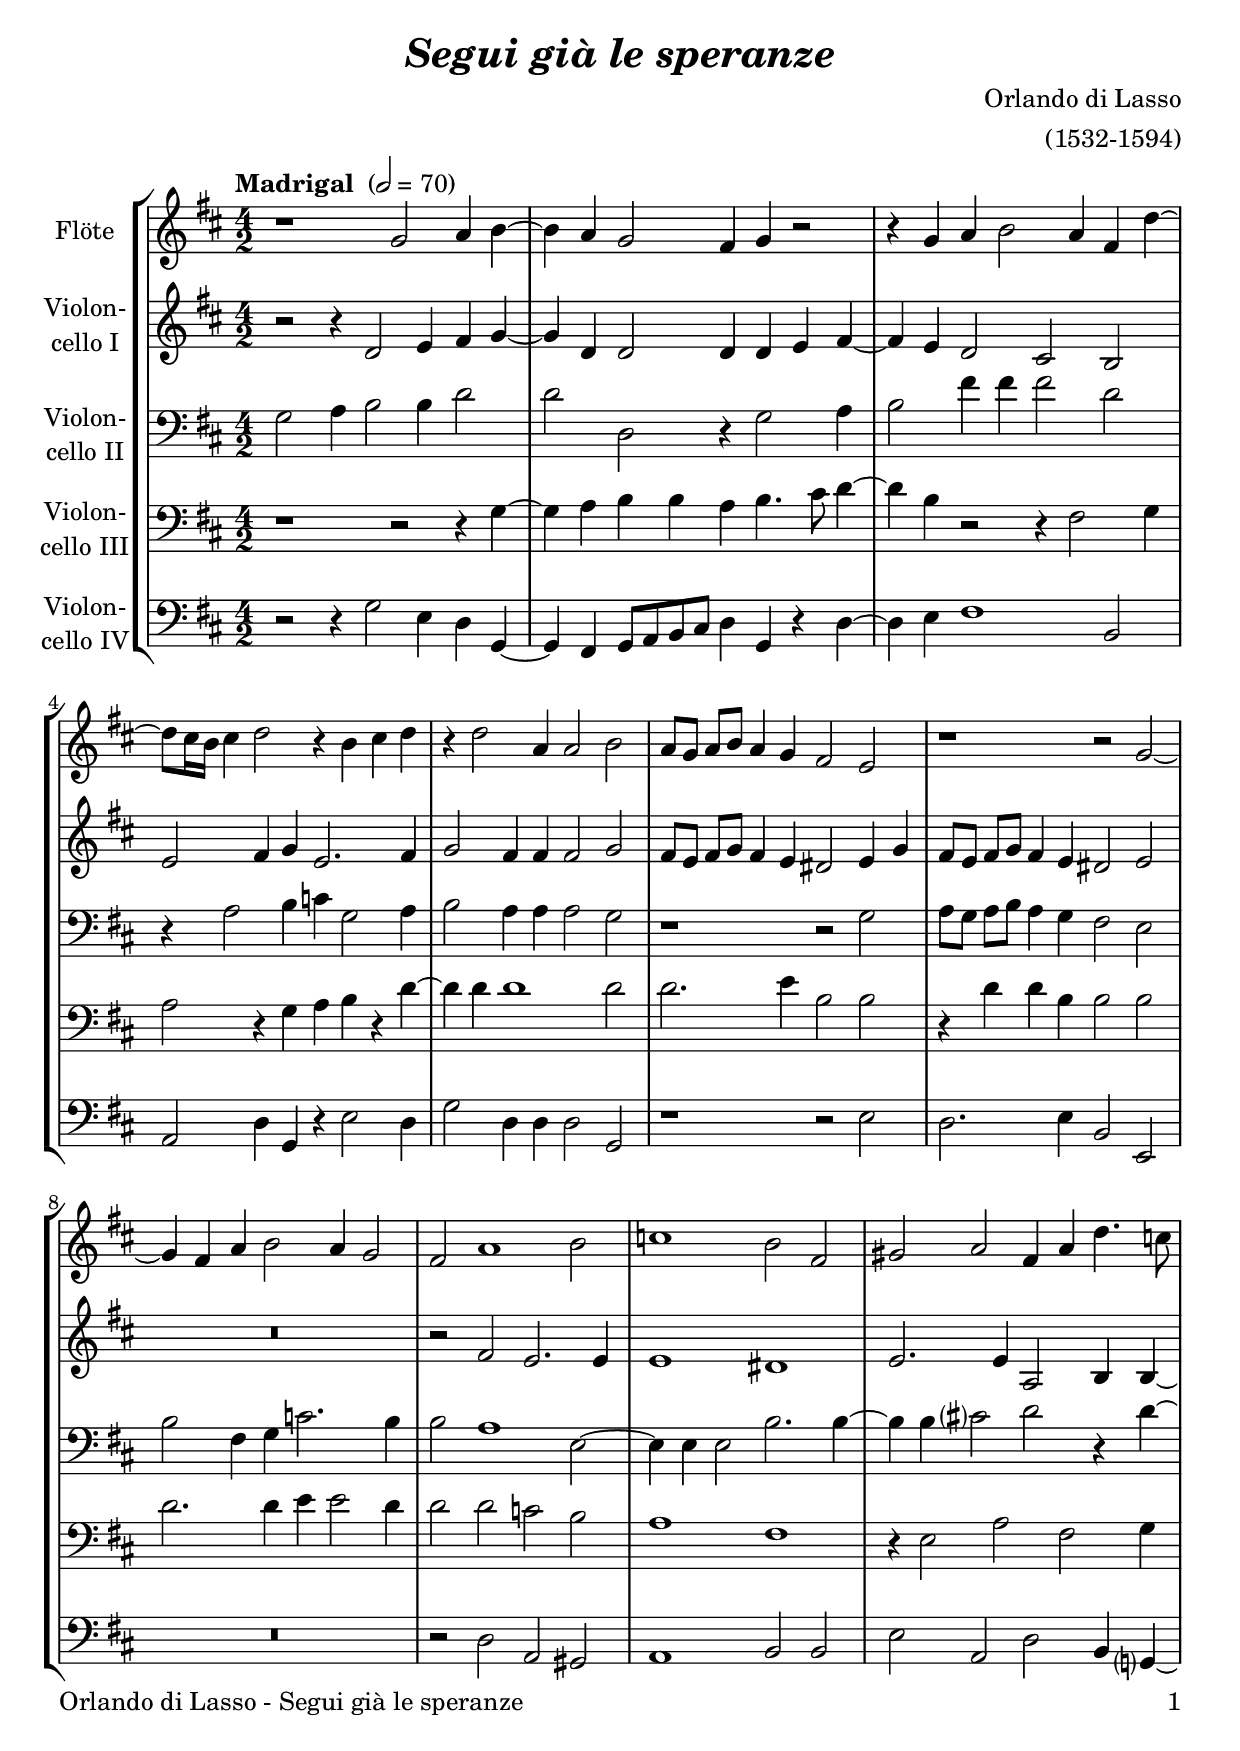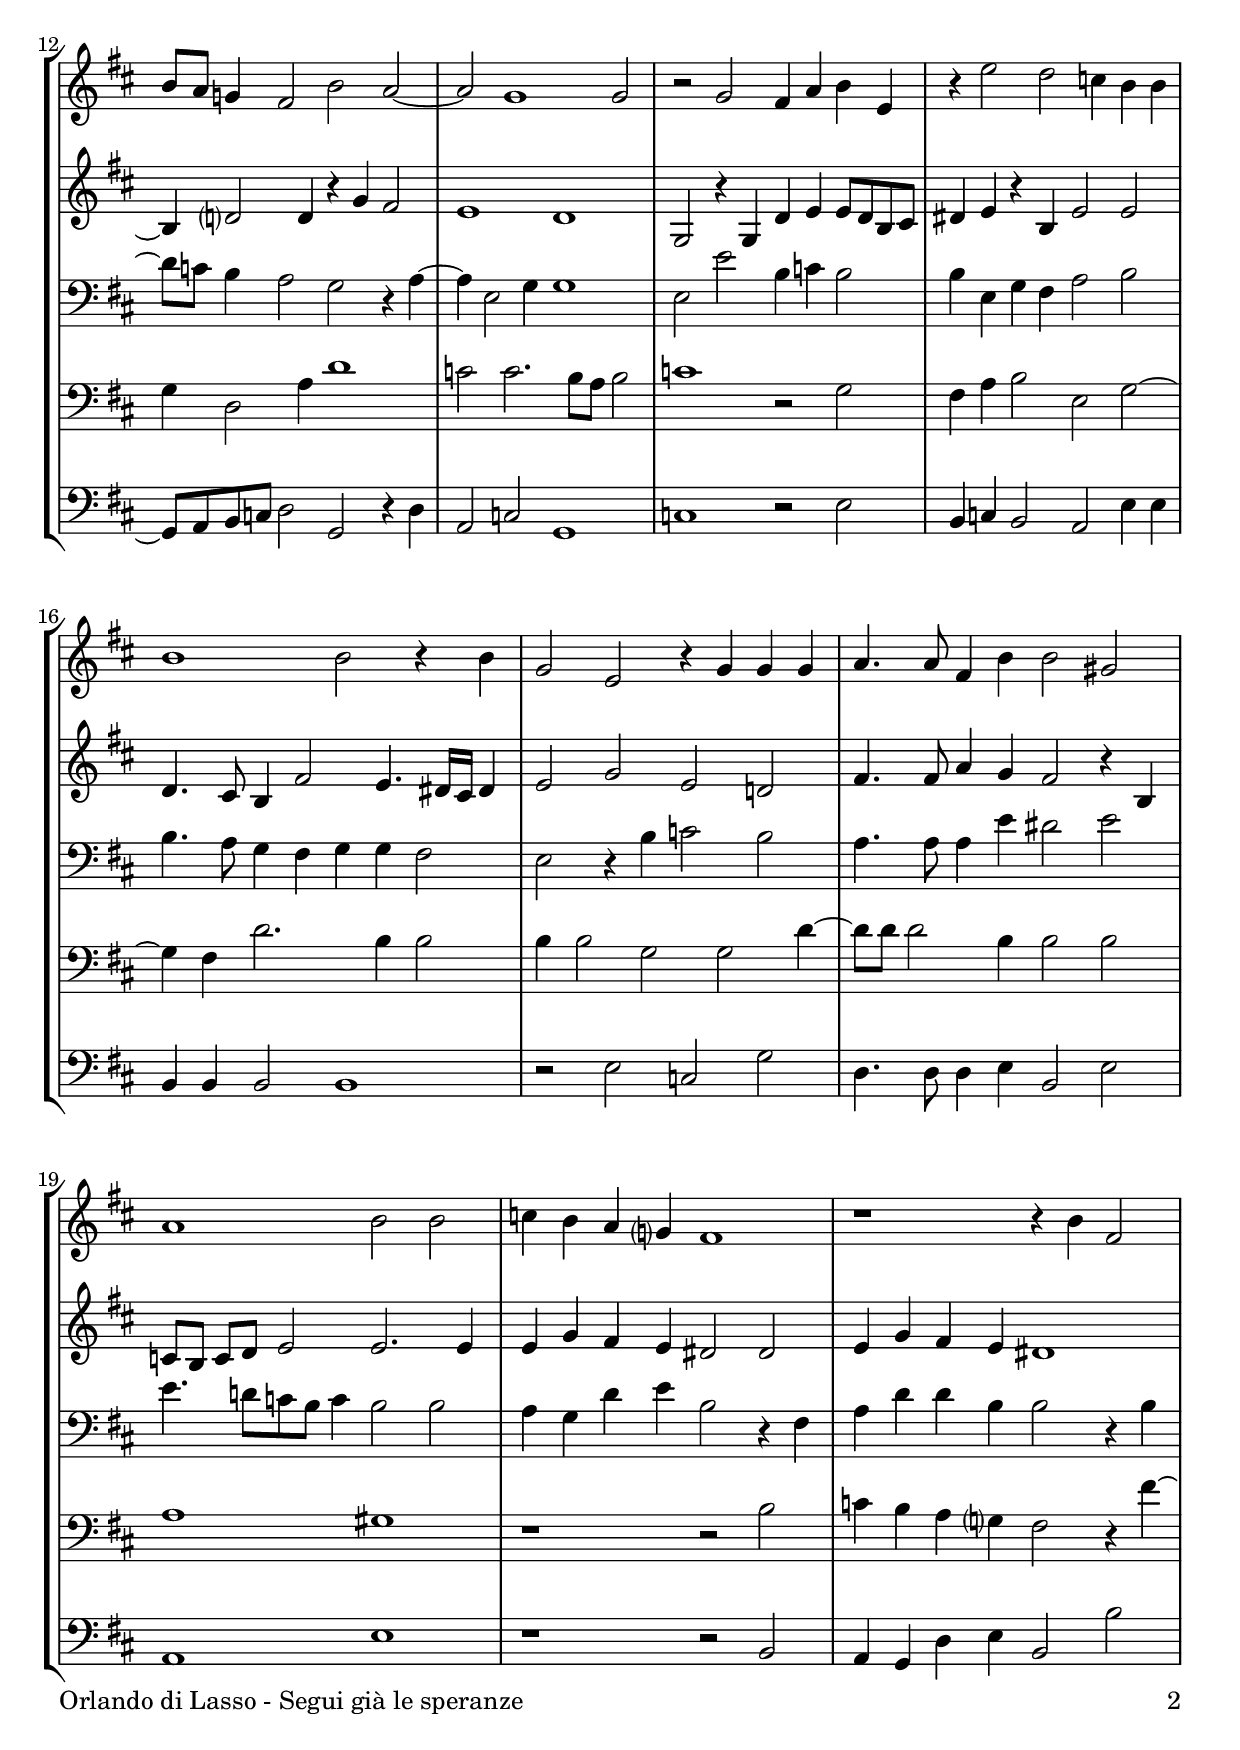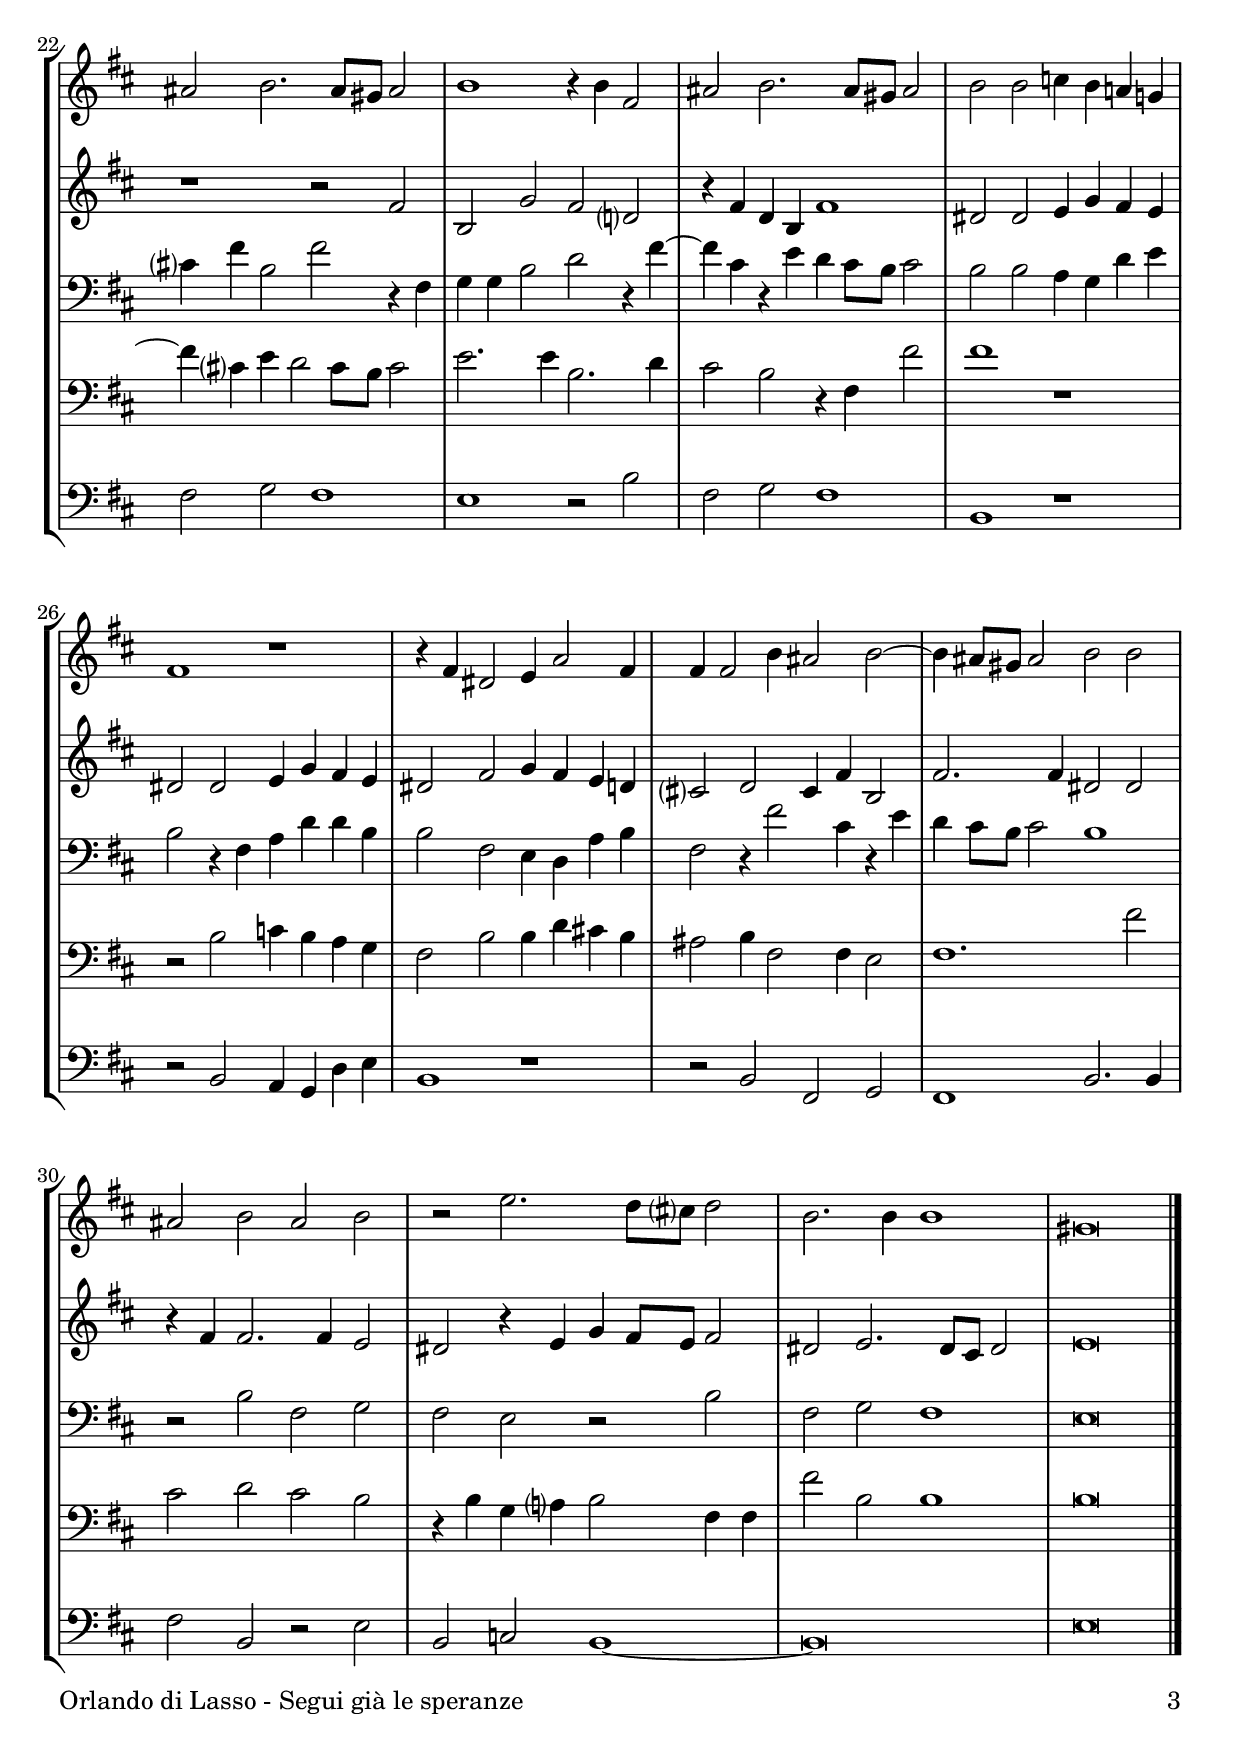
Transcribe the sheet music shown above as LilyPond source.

\version "2.18.2"
\include "deutsch.ly"
  
#(set-global-staff-size 22)

\header {
  title     = \markup \bold \italic "Segui già le speranze"
  composer  = "Orlando di Lasso"
  arranger  = "(1532-1594)"
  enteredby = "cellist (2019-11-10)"
%  piece     = ""
}

voiceconsts = {
  \key d \major
  \time 4/2
  \clef "bass"
%  \numericTimeSignature
  \compressFullBarRests
  % Set default beaming for all staves
  \set Timing.beamExceptions = #'()
  \set Timing.baseMoment     = #(ly:make-moment 1 4)
  \set Timing.beatStructure  = #'(1 1 1)
  \tempo "Madrigal " 2=70
}

micl = "clarinet"
mifl = "flute"
miob = "oboe"
mifh = "french horn"
misx = "tenor sax"
mist = "string ensemble 1"
miba = "cello"
%miba = "bassoon"
mikl = "harpsichord"

va = \relative c'' {
  \voiceconsts
  \clef "treble"

  r1 g2 a4 h~
  h a g2 fis4 g r2
  r4 g a h2 a4 fis d'~
  d8 cis16 h cis4 d2 r4 h cis d

  r4 d2 a4 a2 h
  a8 g a h a4 g fis2 e
  r1 r2 g~
  g4 fis a h2 a4 g2
  fis a1 h2

  c1 h2 fis
  gis a fis4 a d4. c8
  h a g!4 fis2 h a~
  a g1 g2
  r g fis4 a h e,

  r e'2 d c4 h h
  h1 h2 r4 h
  g2 e r4 g g g
  a4. a8 fis4 h h2 gis
  a1 h2 h

  c4 h a g? fis1
  r r4 h fis2
  ais h2. ais8 gis ais2
  h1 r4 h fis2
  ais h2. ais8 gis ais2

  h h c4 h a! g!
  fis1 r
  r4 fis dis2 e4 a2 fis4
  fis fis2 h4 ais2 h~

  h4 ais8 gis ais2 h h
  ais h ais h
  r e2. d8 cis? d2
  h2. h4 h1
  gis\breve \bar "|."
}

vb = \relative c' {
  \voiceconsts
  \clef "treble"

  r2 r4 d2 e4 fis g~
  g d d2 d4 d e fis~
  fis e d2 cis h
  e fis4 g e2. fis4

  g2 fis4 fis fis2 g
  fis8 e fis g fis4 e dis2 e4 g
  fis8 e fis g fis4 e dis2 e
  R\breve
  r2 fis e2. e4

  e1 dis
  e2. e4 a,2 h4 h~
  h d?2 d4 r g fis2
  e1 d
  g,2 r4 g d' e e8 d h cis

  dis4 e r h e2 e
  d4. cis8 h4 fis'2 e4. dis16 cis dis4
  e2 g e d!
  fis4. fis8 a4 g fis2 r4 h,

  c8 h c d e2 e2. e4
  e g fis e dis2 dis
  e4 g fis e dis1
  r r2 fis

  h, g' fis d?
  r4 fis d h fis'1
  dis2 dis e4 g fis e
  dis2 dis e4 g fis e

  dis2 fis g4 fis e d
  cis?2 d cis4 fis h,2
  fis'2. fis4 dis2 dis
  r4 fis fis2. fis4 e2

  dis r4 e g fis8 e fis2
  dis e2. dis8 cis dis2
  e\breve \bar "|."
}

vc = \relative c' {
  \voiceconsts

  g2 a4 h2 h4 d2
  d d, r4 g2 a4
  h2 fis'4 fis fis2 d
  r4 a2 h4 c g2 a4
  h2 a4 a a2 g

  r1 r2 g
  a8 g a h a4 g fis2 e
  h' fis4 g c2. h4
  h2 a1 e2~
  e4 e e2 h'2. h4~

  h h cis?2 d r4 d~
  d8 c h4 a2 g r4 a~
  a e2 g4 g1
  e2 e' h4 c h2

  h4 e, g fis a2 h
  h4. a8 g4 fis g g fis2
  e r4 h' c2 h
  a4. a8 a4 e' dis2 e

  e4. d!8[ c h] c4 h2 h
  a4 g d' e h2 r4 fis
  a d d h h2 r4 h

  cis? fis h,2 fis' r4 fis,
  g g h2 d r4 fis~
  fis cis r e d cis8 h cis2

  h h a4 g d' e
  h2 r4 fis a d d h
  h2 fis e4 d a' h

  fis2 r4 fis'2 cis4 r e
  d cis8 h cis2 h1
  r2 h fis g
  fis e r h'
  fis g fis1
  e\breve \bar "|."
}

vd = \relative c' {
  \voiceconsts

  r1 r2 r4 g~
  g a h h a h4. cis8 d4~
  d h r2 r4 fis2 g4
  a2 r4 g a h r d~
  d d d1 d2

  d2. e4 h2 h
  r4 d d h h2 h
  d2. d4 e e2 d4
  d2 d c h
  a1 fis

  r4 e2 a fis g4
  g d2 a'4 d1
  c2 c2. h8 a h2
  c1 r2 g
  fis4 a h2 e, g~

  g4 fis d'2. h4 h2
  h4 h2 g g d'4~
  d8 d d2 h4 h2 h
  a1 gis
  r r2 h

  c4 h a g? fis2 r4 fis'~
  fis cis? e d2 cis8 h cis2
  e2. e4 h2. d4
  cis2 h r4 fis fis'2

  fis1 r
  r2 h, c4 h a g
  fis2 h h4 d cis! h
  ais2 h4 fis2 fis4 e2
  fis1. fis'2

  cis d cis h
  r4 h g a? h2 fis4 fis
  fis'2 h, h1
  h\breve \bar "|."
}

ve = \relative c' {
  \voiceconsts

  r2 r4 g2 e4 d g,~
  g fis g8[ a h cis] d4 g, r d'~
  d e fis1 h,2
  a d4 g, r e'2 d4

  g2 d4 d d2 g,
  r1 r2 e'
  d2. e4 h2 e,
  R\breve
  r2 d' a gis
  a1 h2 h

  e a, d h4 g?~
  g8[ a h c] d2 g, r4 d'
  a2 c g1
  c r2 e
  h4 c h2 a e'4 e

  h h h2 h1
  r2 e c g'
  d4. d8 d4 e h2 e
  a,1 e'
  r r2 h

  a4 g d' e h2 h'
  fis g fis1
  e r2 h'
  fis g fis1
  h, r

  r2 h a4 g d' e
  h1 r
  r2 h fis g
  fis1 h2. h4
  fis'2 h, r e
  h c h1~
  h\breve
  e \bar "|."
}


music = \new StaffGroup <<
      \new Staff {
	\set Staff.midiInstrument = \mifl
	\set Staff.instrumentName = \markup \center-column { "Flöte" }
	\transpose d d { \va }
      }

      \new Staff {
	\set Staff.midiInstrument = \miba
	\set Staff.instrumentName = \markup \center-column { "Violon-" "cello I" }
	\transpose d d { \vb }
      }

      \new Staff {
	\set Staff.midiInstrument = \miba
	\set Staff.instrumentName = \markup \center-column { "Violon-" "cello II" }
	\transpose d d { \vc }
      }

      \new Staff {
	\set Staff.midiInstrument = \miba
	\set Staff.instrumentName = \markup \center-column { "Violon-" "cello III" }
	\transpose d d { \vd }
      }

      \new Staff {
	\set Staff.midiInstrument = \miba
	\set Staff.instrumentName = \markup \center-column { "Violon-" "cello IV" }
	\transpose d d { \ve }
      }
>>

\book {
 \paper {
    print-page-number = ##t
    print-first-page-number = ##t
    oddHeaderMarkup = \markup \null
    evenHeaderMarkup = \markup \null
    oddFooterMarkup = \markup {
      \fill-line {
        \on-the-fly #print-page-number-check-first
	"Orlando di Lasso - Segui già le speranze" \fromproperty #'page:page-number-string
      }
    }
    evenFooterMarkup = \oddFooterMarkup
  }  \score {
    \music
    \layout {}
  }

  \score {
    \unfoldRepeats \music

    \midi {
      \context {
        \Score
      }
    }
  }
}
